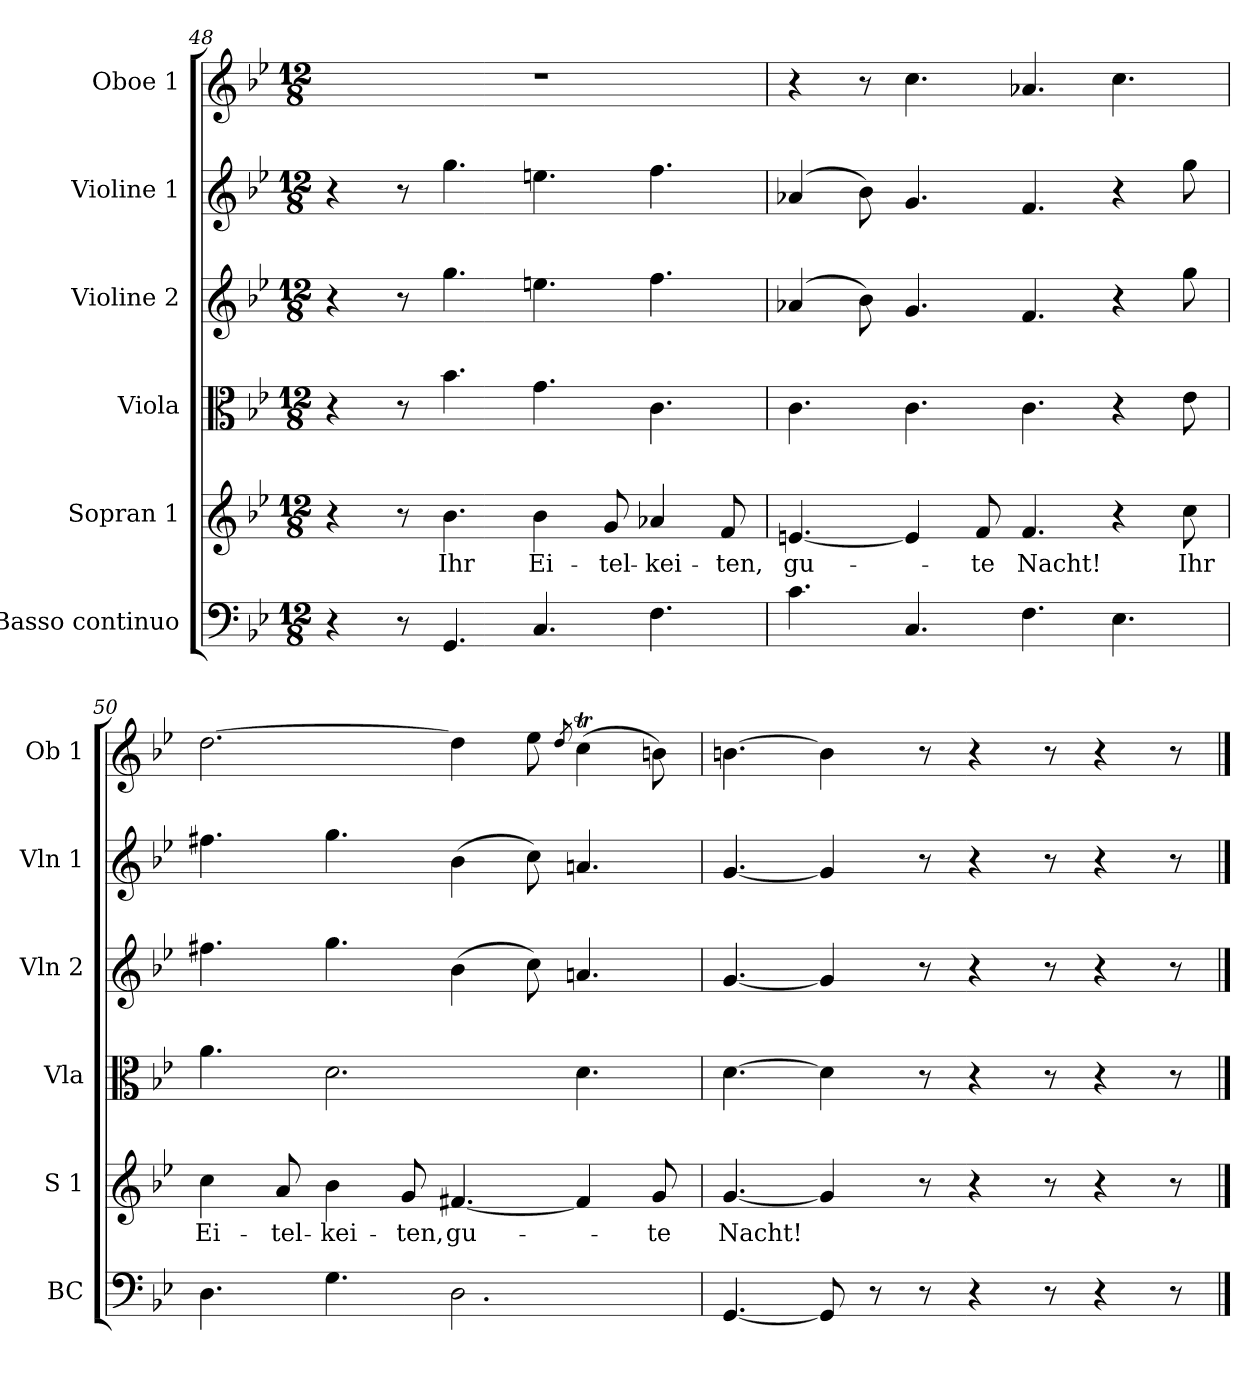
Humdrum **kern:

**kern	**kern	**text	**kern	**kern	**kern	**kern
*part6	*part5	*part5	*part4	*part3	*part2	*part1
*staff6	*staff5	*staff5	*staff4	*staff3	*staff2	*staff1
*I"Basso continuo	*I"Sopran 1	*	*I"Viola	*I"Violine 2	*I"Violine 1	*I"Oboe 1
*I'BC	*I'S 1	*	*I'Vla	*I'Vln 2	*I'Vln 1	*I'Ob 1
*clefF4	*clefG2	*	*clefC3	*clefG2	*clefG2	*clefG2
*ITrd7c12	*	*	*	*	*	*
*k[b-e-]	*k[b-e-]	*	*k[b-e-]	*k[b-e-]	*k[b-e-]	*k[b-e-]
*B-:	*B-:	*	*B-:	*B-:	*B-:	*B-:
*M12/8	*M12/8	*	*M12/8	*M12/8	*M12/8	*M12/8
=48	=48	=48	=48	=48	=48	=48
4r	4r	.	4r	4r	4r	1.r
8r	8r	.	8r	8r	8r	.
!	!	!LO:LY:b	!	!	!	!
4.GGG/	4.b-\	Ihr	4.b-\	4.gg\	4.gg\	.
!	!	!LO:LY:b	!	!	!	!
4.CC/	4b-\	Ei-	4.g\	4.een\	4.een\	.
!	!	!LO:LY:b	!	!	!	!
.	8g/	-tel-	.	.	.	.
!	!	!LO:LY:b	!	!	!	!
4.FF\	4a-X/	-kei-	4.c\	4.ff\	4.ff\	.
!	!	!LO:LY:b	!	!	!	!
.	8f/	-ten,	.	.	.	.
=49	=49	=49	=49	=49	=49	=49
!	!	!LO:LY:b	!	!	!	!
4.C\	[4.en/	gu-	4.c\	(>4a-X/	(>4a-X/	4r
.	.	.	.	8b-\)	8b-\)	8r
4.CC/	4e/]	.	4.c\	4.g/	4.g/	4.cc\
!	!	!LO:LY:b	!	!	!	!
.	8f/	-te	.	.	.	.
!	!	!LO:LY:b	!	!	!	!
4.FF\	4.f/	Nacht!	4.c\	4.f/	4.f/	4.a-X/
4.EE-\	4r	.	4r	4r	4r	4.cc\
!	!	!LO:LY:b	!	!	!	!
.	8cc\	Ihr	8e-\	8gg\	8gg\	.
!!LO:PB:g=z
=50	=50	=50	=50	=50	=50	=50
*^	*	*	*	*	*	*
!	!	!	!LO:LY:b	!	!	!	!
4.DD\	2.ryy	4cc\	Ei-	4.a\	4.ff#X\	4.ff#X\	[2.dd\
!	!	!	!LO:LY:b	!	!	!	!
.	.	8a/	-tel-	.	.	.	.
!	!	!	!LO:LY:b	!	!	!	!
4.GG\	.	4b-\	-kei-	2.d\	4.gg\	4.gg\	.
!	!	!	!LO:LY:b	!	!	!	!
.	.	8g/	-ten,	.	.	.	.
!	!	!	!LO:LY:b	!	!	!	!
2.DD\	4.DD\yy	[4.f#X/	gu-	.	(>4b-\	(>4b-\	4dd\]
.	.	.	.	.	8cc\)	8cc\)	8ee-\
.	.	.	.	.	.	.	8qdd/
.	4.ryy	4f#/]	.	4.d\	4.ani/	4.ani/	(>4ccT\
!	!	!	!LO:LY:b	!	!	!	!
.	.	8g/	-te	.	.	.	8bn\)
*v	*v	*	*	*	*	*	*
=51	=51	=51	=51	=51	=51	=51
!	!	!LO:LY:b	!	!	!	!
[4.GGG/	[4.g/	Nacht!	[4.d\	[4.g/	[4.g/	[4.bn\
8GGG/]	4g/]	.	4d\]	4g/]	4g/]	4b\]
8r	.	.	.	.	.	.
8r	8r	.	8r	8r	8r	8r
4r	4r	.	4r	4r	4r	4r
8r	8r	.	8r	8r	8r	8r
4r	4r	.	4r	4r	4r	4r
8r	8r	.	8r	8r	8r	8r
==	==	==	==	==	==	==
*-	*-	*-	*-	*-	*-	*-
